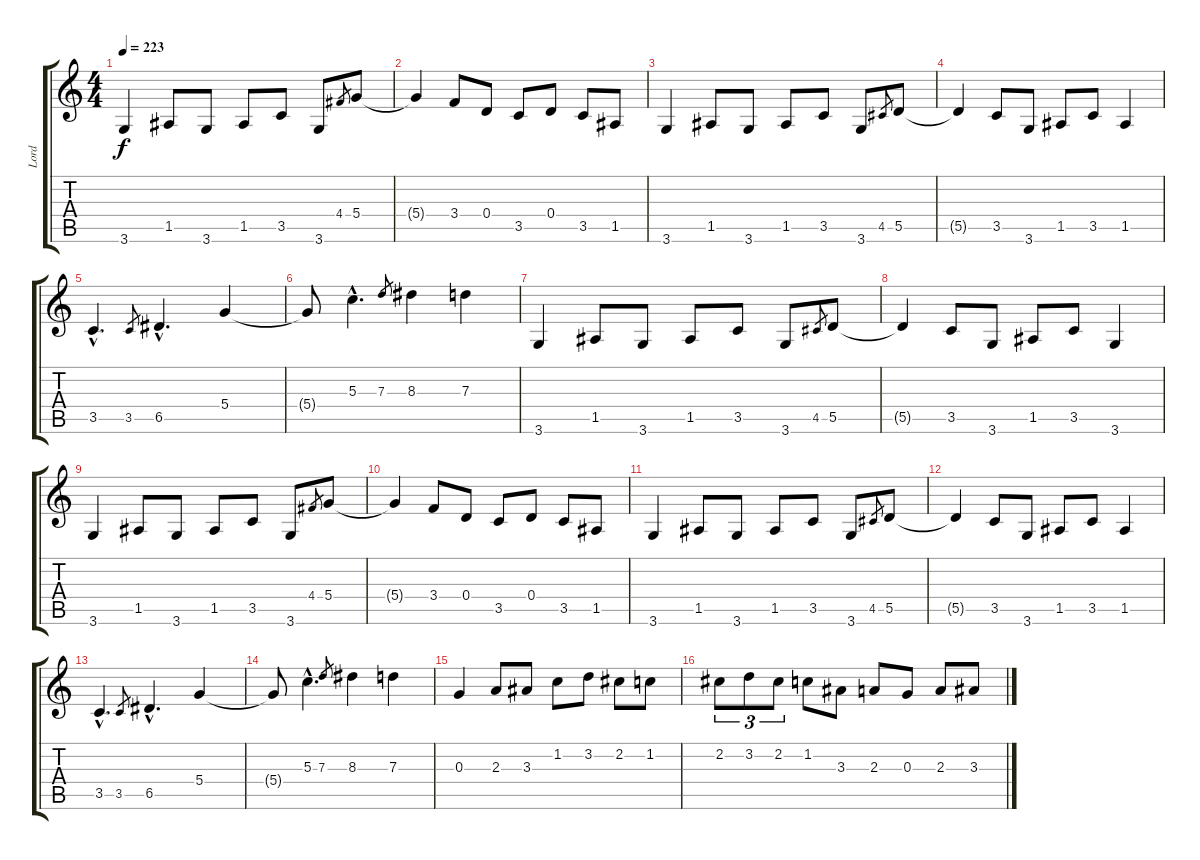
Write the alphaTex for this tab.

\track ("Lord" "Lord") {instrument rockorgan}
\staff {score tabs}
\tuning (E5 B4 G4 D4 A3 E3) {hide}
\ts (4 4)
\tempo 223
\clef g2
\ks c
3.6.4{dy f} 1.5.8 3.6.8 1.5.8 3.5.8 3.6.8 4.4.8{gr} 5.4.8 |
5.4{t}.4 3.4.8 0.4.8 3.5.8 0.4.8 3.5.8 1.5.8 |
3.6.4 1.5.8 3.6.8 1.5.8 3.5.8 3.6.8 4.5.8{gr} 5.5.8 |
5.5{t}.4 3.5.8 3.6.8 1.5.8 3.5.8 1.5.4 |
3.5{hac}.4{d} 3.5.8{gr} 6.5{hac}.4{d} 5.4.4 |
5.4{t}.8 5.3{hac}.4{d} 7.3.8{gr} 8.3.4 7.3.4 |
3.6.4 1.5.8 3.6.8 1.5.8 3.5.8 3.6.8 4.5.8{gr} 5.5.8 |
5.5{t}.4 3.5.8 3.6.8 1.5.8 3.5.8 3.6.4 |
3.6.4 1.5.8 3.6.8 1.5.8 3.5.8 3.6.8 4.4.8{gr} 5.4.8 |
5.4{t}.4 3.4.8 0.4.8 3.5.8 0.4.8 3.5.8 1.5.8 |
3.6.4 1.5.8 3.6.8 1.5.8 3.5.8 3.6.8 4.5.8{gr} 5.5.8 |
5.5{t}.4 3.5.8 3.6.8 1.5.8 3.5.8 1.5.4 |
3.5{hac}.4{d} 3.5.8{gr} 6.5{hac}.4{d} 5.4.4 |
5.4{t}.8 5.3{hac}.4{d} 7.3.8{gr} 8.3.4 7.3.4 |
0.3.4 2.3.8 3.3.8 1.2.8 3.2.8 2.2.8 1.2.8 |
2.2.8{tu (3 2)} 3.2.8{tu (3 2)} 2.2.8{tu (3 2)} 1.2.8 3.3.8 2.3.8 0.3.8 2.3.8 3.3.8
